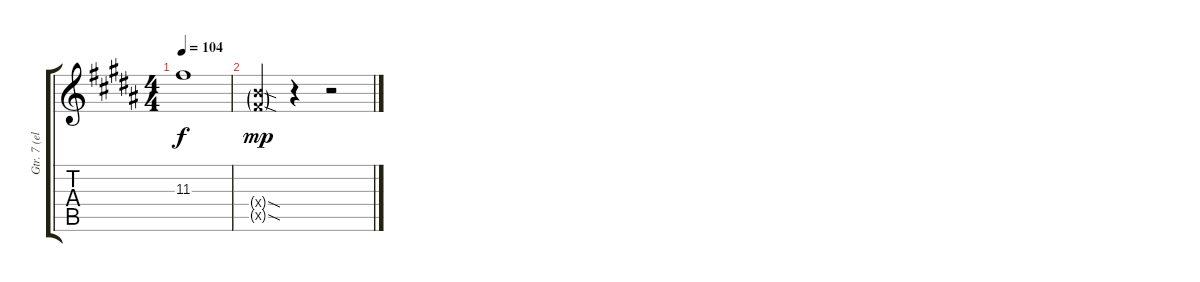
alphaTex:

\track ("Gtr. 7 (elec.)" "Gtr. 7 (el") {instrument distortionguitar}
\staff {score tabs}
\tuning (E4 B3 G3 D3 A2 E2) {hide}
\ts (4 4)
\tempo 104
\clef g2
\ks g#minor
11.3{t}.1{dy f} |
(9.4{sod g x} 9.5{sod g x}).4{dy mp} r.4 r.2
